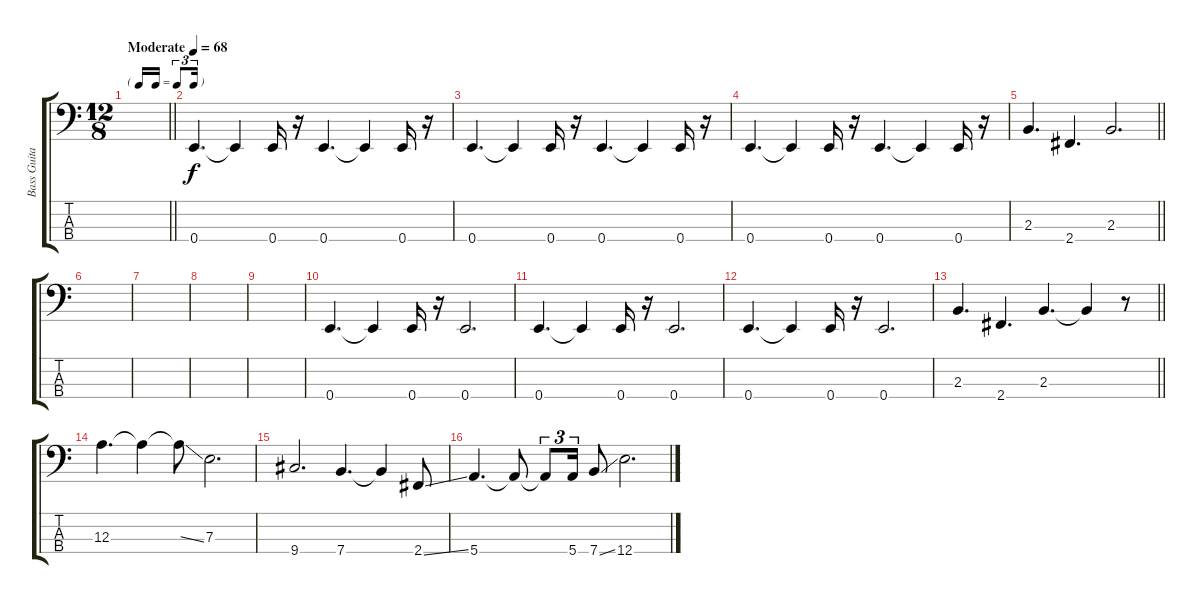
\track ("Bass Guitar" "Bass Guita") {instrument electricbassfinger}
\staff {score tabs}
\tuning (G2 D2 A1 E1) {hide}
\ts (12 8)
\tf triplet16th
\tempo (68 "Moderate")
\clef f4
\barLineRight lightlight
\ks c
|
0.4.4{d} 0.4{t}.4 0.4.16 r.16 0.4.4{d} 0.4{t}.4 0.4.16 r.16 |
0.4.4{d} 0.4{t}.4 0.4.16 r.16 0.4.4{d} 0.4{t}.4 0.4.16 r.16 |
0.4.4{d} 0.4{t}.4 0.4.16 r.16 0.4.4{d} 0.4{t}.4 0.4.16 r.16 |
\barLineRight lightlight
2.3.4{d} 2.4.4{d} 2.3.2{d} |
|
|
|
|
0.4.4{d} 0.4{t}.4 0.4.16 r.16 0.4.2{d} |
0.4.4{d} 0.4{t}.4 0.4.16 r.16 0.4.2{d} |
0.4.4{d} 0.4{t}.4 0.4.16 r.16 0.4.2{d} |
\barLineRight lightlight
2.3.4{d} 2.4.4{d} 2.3.4{d} 2.3{t}.4 r.8 |
12.3.4{d} 12.3{t}.4 12.3{ss t}.8 7.3.2{d} |
9.4.2{d} 7.4.4{d} 7.4{t}.4 2.4{ss}.8 |
5.4.4{d} 5.4{t}.8 5.4{t}.8{tu (3 2)} 5.4.16{tu (3 2)} 7.4{ss}.8 12.4.2{d}
